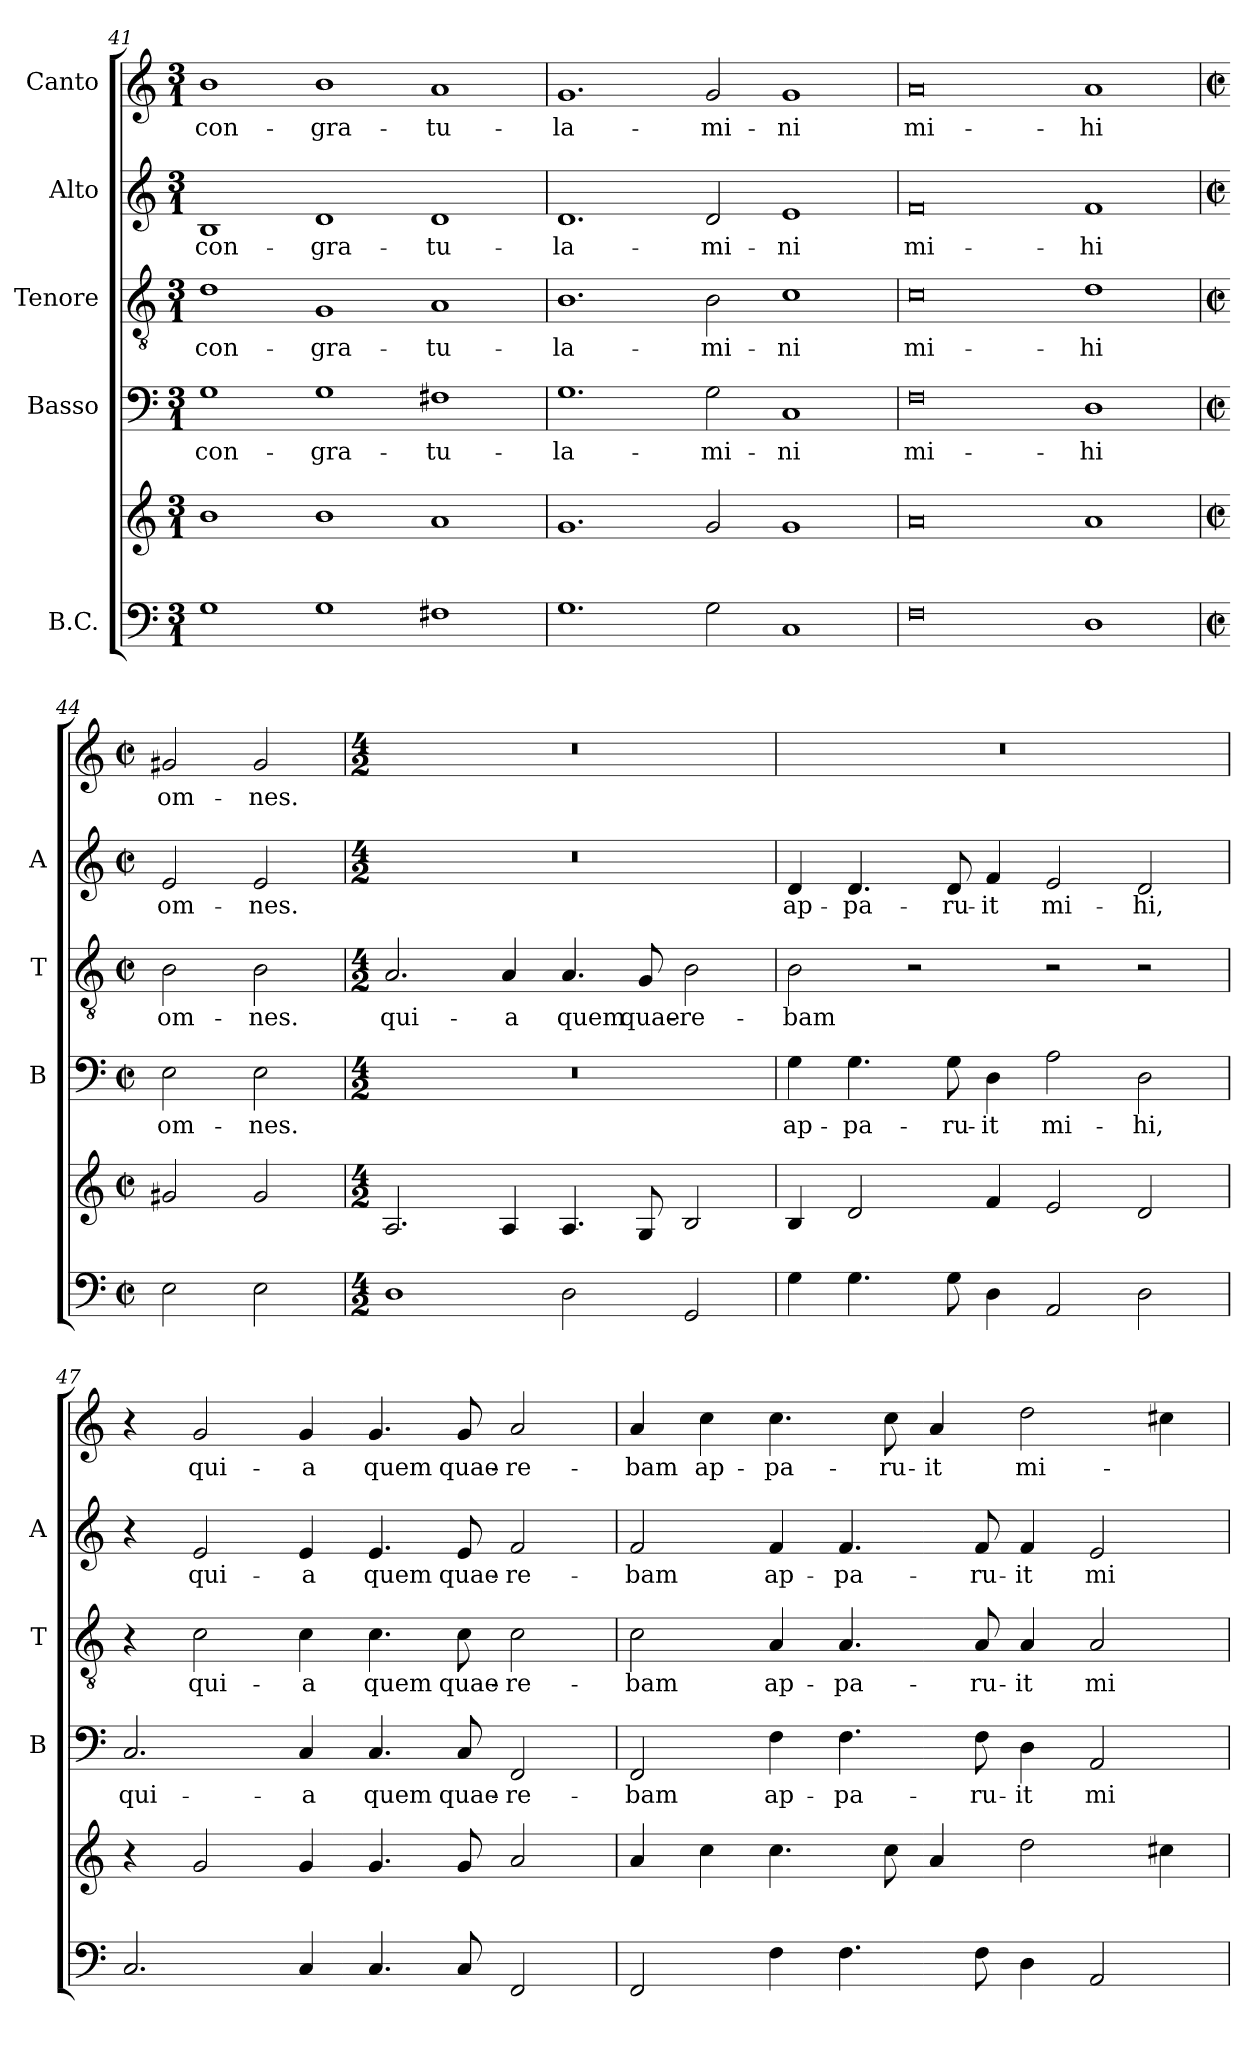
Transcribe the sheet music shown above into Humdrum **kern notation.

**kern	**kern	**kern	**text	**kern	**text	**kern	**text	**kern	**text
*part5	*part5	*part4	*part4	*part3	*part3	*part2	*part2	*part1	*part1
*staff6	*staff5	*staff4	*staff4	*staff3	*staff3	*staff2	*staff2	*staff1	*staff1
*I"B.C.	*	*I"Basso	*	*I"Tenore	*	*I"Alto	*	*I"Canto	*
*	*	*I'B	*	*I'T	*	*I'A	*	*	*
*clefF4	*clefG2	*clefF4	*	*clefGv2	*	*clefG2	*	*clefG2	*
*k[]	*k[]	*k[]	*	*k[]	*	*k[]	*	*k[]	*
*C:	*C:	*C:	*	*C:	*	*C:	*	*C:	*
*M3/1	*M3/1	*M3/1	*	*M3/1	*	*M3/1	*	*M3/1	*
=41	=41	=41	=41	=41	=41	=41	=41	=41	=41
!	!	!	!LO:LY:b	!	!LO:LY:b	!	!LO:LY:b	!	!LO:LY:b
1G	1b	1G	con-	1d	con-	1B	con-	1b	con-
!	!	!	!LO:LY:b	!	!LO:LY:b	!	!LO:LY:b	!	!LO:LY:b
1G	1b	1G	-gra-	1G	-gra-	1d	-gra-	1b	-gra-
!	!	!	!LO:LY:b	!	!LO:LY:b	!	!LO:LY:b	!	!LO:LY:b
1F#X	1a	1F#X	-tu-	1A	-tu-	1d	-tu-	1a	-tu-
!!LO:PB:g=z
=42	=42	=42	=42	=42	=42	=42	=42	=42	=42
!	!	!	!LO:LY:b	!	!LO:LY:b	!	!LO:LY:b	!	!LO:LY:b
1.G	1.g	1.G	-la-	1.B	-la-	1.d	-la-	1.g	-la-
!	!	!	!LO:LY:b	!	!LO:LY:b	!	!LO:LY:b	!	!LO:LY:b
2G\	2g/	2G\	-mi-	2B\	-mi-	2d/	-mi-	2g/	-mi-
!	!	!	!LO:LY:b	!	!LO:LY:b	!	!LO:LY:b	!	!LO:LY:b
1C	1g	1C	-ni	1c	-ni	1e	-ni	1g	-ni
=43	=43	=43	=43	=43	=43	=43	=43	=43	=43
!	!	!	!LO:LY:b	!	!LO:LY:b	!	!LO:LY:b	!	!LO:LY:b
0F	0a	0F	mi-	0c	mi-	0f	mi-	0a	mi-
!	!	!	!LO:LY:b	!	!LO:LY:b	!	!LO:LY:b	!	!LO:LY:b
1D	1a	1D	-hi	1d	-hi	1f	-hi	1a	-hi
=44	=44	=44	=44	=44	=44	=44	=44	=44	=44
*M2/2	*M2/2	*M2/2	*	*M2/2	*	*M2/2	*	*M2/2	*
*met(c|)	*met(c|)	*met(c|)	*	*met(c|)	*	*met(c|)	*	*met(c|)	*
!	!	!	!LO:LY:b	!	!LO:LY:b	!	!LO:LY:b	!	!LO:LY:b
2E\	2g#X/	2E\	om-	2B\	om-	2e/	om-	2g#X/	om-
!	!	!	!LO:LY:b	!	!LO:LY:b	!	!LO:LY:b	!	!LO:LY:b
2E\	2g#/	2E\	-nes.	2B\	-nes.	2e/	-nes.	2g#/	-nes.
=45	=45	=45	=45	=45	=45	=45	=45	=45	=45
*M4/2	*M4/2	*M4/2	*	*M4/2	*	*M4/2	*	*M4/2	*
!	!	!	!	!	!LO:LY:b	!	!	!	!
1D	2.A/	0r	.	2.A/	qui-	0r	.	0r	.
!	!	!	!	!	!LO:LY:b	!	!	!	!
.	4A/	.	.	4A/	-a	.	.	.	.
!	!	!	!	!	!LO:LY:b	!	!	!	!
2D\	4.A/	.	.	4.A/	quem	.	.	.	.
!	!	!	!	!	!LO:LY:b	!	!	!	!
.	8G/	.	.	8G/	quae-	.	.	.	.
!	!	!	!	!	!LO:LY:b	!	!	!	!
2GG/	2B/	.	.	2B\	-re-	.	.	.	.
=46	=46	=46	=46	=46	=46	=46	=46	=46	=46
!	!	!	!LO:LY:b	!	!LO:LY:b	!	!LO:LY:b	!	!
4G\	4B/	4G\	ap-	2B\	-bam	4d/	ap-	0r	.
!	!	!	!LO:LY:b	!	!	!	!LO:LY:b	!	!
4.G\	2d/	4.G\	-pa-	.	.	4.d/	-pa-	.	.
.	.	.	.	2r	.	.	.	.	.
!	!	!	!LO:LY:b	!	!	!	!LO:LY:b	!	!
8G\	.	8G\	-ru-	.	.	8d/	-ru-	.	.
!	!	!	!LO:LY:b	!	!	!	!LO:LY:b	!	!
4D\	4f/	4D\	-it	.	.	4f/	-it	.	.
!	!	!	!LO:LY:b	!	!	!	!LO:LY:b	!	!
2AA/	2e/	2A\	mi-	2r	.	2e/	mi-	.	.
!	!	!	!LO:LY:b	!	!	!	!LO:LY:b	!	!
2D\	2d/	2D\	-hi,	2r	.	2d/	-hi,	.	.
!!LO:LB:g=z
=47	=47	=47	=47	=47	=47	=47	=47	=47	=47
!	!	!	!LO:LY:b	!	!	!	!	!	!
2.C/	4r	2.C/	qui-	4r	.	4r	.	4r	.
!	!	!	!	!	!LO:LY:b	!	!LO:LY:b	!	!LO:LY:b
.	2g/	.	.	2c\	qui-	2e/	qui-	2g/	qui-
!	!	!	!LO:LY:b	!	!LO:LY:b	!	!LO:LY:b	!	!LO:LY:b
4C/	4g/	4C/	-a	4c\	-a	4e/	-a	4g/	-a
!	!	!	!LO:LY:b	!	!LO:LY:b	!	!LO:LY:b	!	!LO:LY:b
4.C/	4.g/	4.C/	quem	4.c\	quem	4.e/	quem	4.g/	quem
!	!	!	!LO:LY:b	!	!LO:LY:b	!	!LO:LY:b	!	!LO:LY:b
8C/	8g/	8C/	quae-	8c\	quae-	8e/	quae-	8g/	quae-
!	!	!	!LO:LY:b	!	!LO:LY:b	!	!LO:LY:b	!	!LO:LY:b
2FF/	2a/	2FF/	-re-	2c\	-re-	2f/	-re-	2a/	-re-
=48	=48	=48	=48	=48	=48	=48	=48	=48	=48
!	!	!	!LO:LY:b	!	!LO:LY:b	!	!LO:LY:b	!	!LO:LY:b
2FF/	4a/	2FF/	-bam	2c\	-bam	2f/	-bam	4a/	-bam
!	!	!	!	!	!	!	!	!	!LO:LY:b
.	4cc\	.	.	.	.	.	.	4cc\	ap-
!	!	!	!LO:LY:b	!	!LO:LY:b	!	!LO:LY:b	!	!LO:LY:b
4F\	4.cc\	4F\	ap-	4A/	ap-	4f/	ap-	4.cc\	-pa-
!	!	!	!LO:LY:b	!	!LO:LY:b	!	!LO:LY:b	!	!
4.F\	.	4.F\	-pa-	4.A/	-pa-	4.f/	-pa-	.	.
!	!	!	!	!	!	!	!	!	!LO:LY:b
.	8cc\	.	.	.	.	.	.	8cc\	-ru-
!	!	!	!	!	!	!	!	!	!LO:LY:b
.	4a/	.	.	.	.	.	.	4a/	-it
!	!	!	!LO:LY:b	!	!LO:LY:b	!	!LO:LY:b	!	!
8F\	.	8F\	-ru-	8A/	-ru-	8f/	-ru-	.	.
!	!	!	!LO:LY:b	!	!LO:LY:b	!	!LO:LY:b	!	!LO:LY:b
4D\	2dd\	4D\	-it	4A/	-it	4f/	-it	2dd\	mi-
!	!	!	!LO:LY:b	!	!LO:LY:b	!	!LO:LY:b	!	!
2AA/	.	2AA/	mi-	2A/	mi-	2e/	mi-	.	.
.	4cc#X\	.	.	.	.	.	.	4cc#X\	.
=	=	=	=	=	=	=	=	=	=
*-	*-	*-	*-	*-	*-	*-	*-	*-	*-
